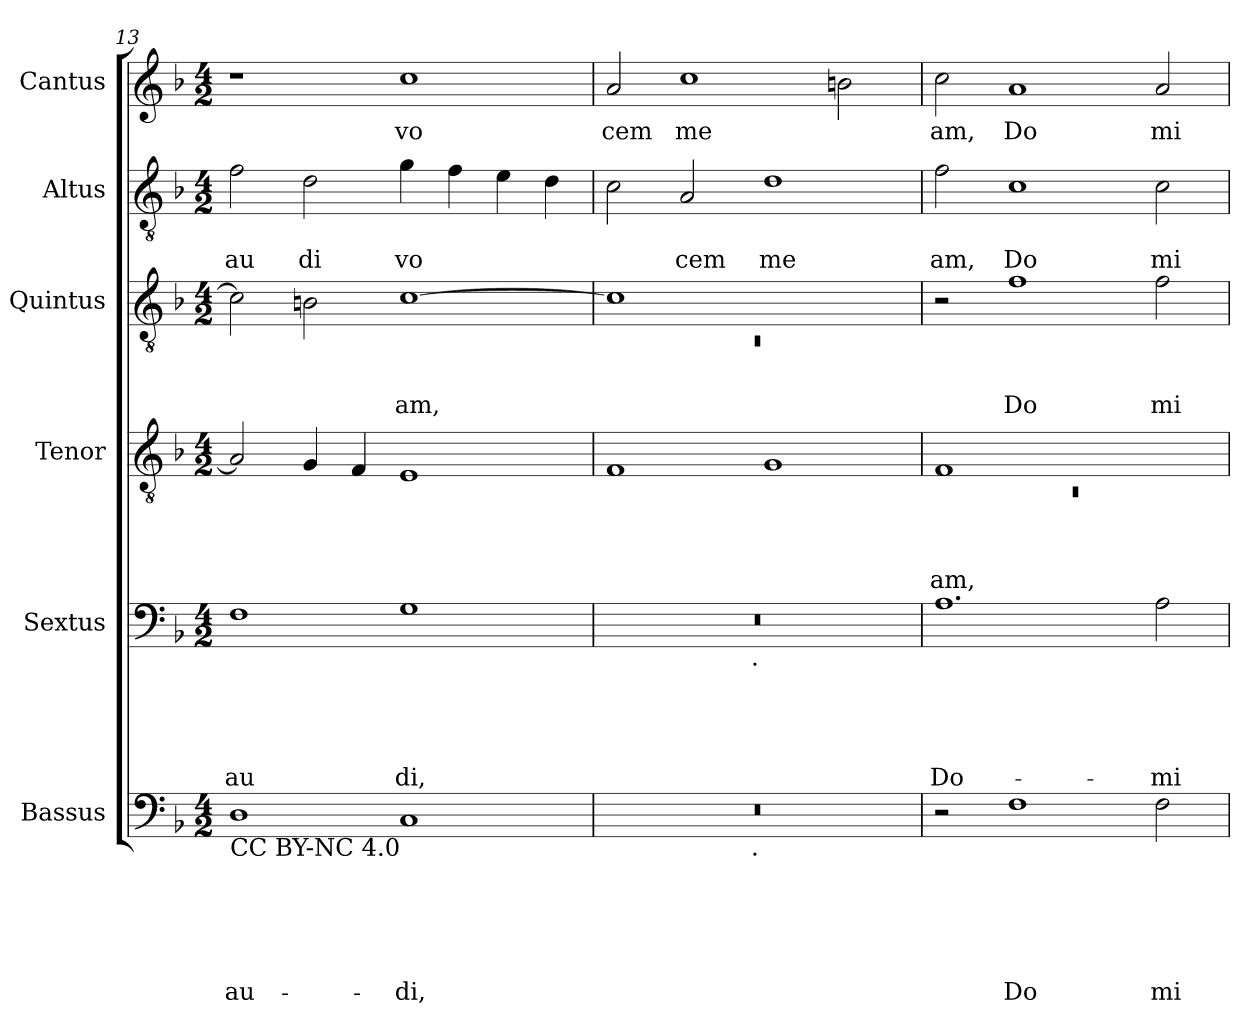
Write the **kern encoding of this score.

**kern	**text	**text	**text	**text	**text	**text	**kern	**text	**text	**text	**text	**text	**kern	**text	**text	**text	**text	**kern	**text	**text	**text	**kern	**text	**text	**kern	**text
*part6	*part6	*part6	*part6	*part6	*part6	*part6	*part5	*part5	*part5	*part5	*part5	*part5	*part4	*part4	*part4	*part4	*part4	*part3	*part3	*part3	*part3	*part2	*part2	*part2	*part1	*part1
*staff6	*staff6	*staff6	*staff6	*staff6	*staff6	*staff6	*staff5	*staff5	*staff5	*staff5	*staff5	*staff5	*staff4	*staff4	*staff4	*staff4	*staff4	*staff3	*staff3	*staff3	*staff3	*staff2	*staff2	*staff2	*staff1	*staff1
*I"Bassus	*	*	*	*	*	*	*I"Sextus	*	*	*	*	*	*I"Tenor	*	*	*	*	*I"Quintus	*	*	*	*I"Altus	*	*	*I"Cantus	*
*I'Bassus	*	*	*	*	*	*	*I'Sextus	*	*	*	*	*	*I'Tenor	*	*	*	*	*I'Quintus	*	*	*	*I'Altus	*	*	*I'Cantus	*
*clefF4	*	*	*	*	*	*	*clefF4	*	*	*	*	*	*clefGv2	*	*	*	*	*clefGv2	*	*	*	*clefGv2	*	*	*clefG2	*
*k[b-]	*	*	*	*	*	*	*k[b-]	*	*	*	*	*	*k[b-]	*	*	*	*	*k[b-]	*	*	*	*k[b-]	*	*	*k[b-]	*
*F:	*	*	*	*	*	*	*F:	*	*	*	*	*	*F:	*	*	*	*	*F:	*	*	*	*F:	*	*	*F:	*
*M4/2	*	*	*	*	*	*	*M4/2	*	*	*	*	*	*M4/2	*	*	*	*	*M4/2	*	*	*	*M4/2	*	*	*M4/2	*
=13	=13	=13	=13	=13	=13	=13	=13	=13	=13	=13	=13	=13	=13	=13	=13	=13	=13	=13	=13	=13	=13	=13	=13	=13	=13	=13
!LO:TX:b:t=CC BY-NC 4.0	!	!	!	!	!	!	!	!	!	!	!	!	!	!	!	!	!	!	!	!	!	!	!	!	!	!
!	!	!	!	!	!	!LO:LY:b	!	!	!	!	!	!LO:LY:b	!	!	!	!	!	!	!	!	!	!	!	!LO:LY:b	!	!
1D	.	.	.	.	.	-au-	1F	.	.	.	.	au	2A/]	.	.	.	.	2c\]	.	.	.	2f\	.	au	1r	.
!	!	!	!	!	!	!	!	!	!	!	!	!	!	!	!	!	!	!	!	!	!	!	!	!LO:LY:b	!	!
.	.	.	.	.	.	.	.	.	.	.	.	.	4G/	.	.	.	.	2Bn\	.	.	.	2d\	.	di	.	.
.	.	.	.	.	.	.	.	.	.	.	.	.	4F/	.	.	.	.	.	.	.	.	.	.	.	.	.
!	!	!	!	!	!	!LO:LY:b	!	!	!	!	!	!LO:LY:b	!	!	!	!	!	!	!	!	!LO:LY:b	!	!	!LO:LY:b	!	!LO:LY:b
1C	.	.	.	.	.	-di,	1G	.	.	.	.	di,	1E	.	.	.	.	[>1c	.	.	am,	4g\	.	vo	1cc	vo
.	.	.	.	.	.	.	.	.	.	.	.	.	.	.	.	.	.	.	.	.	.	4f\	.	.	.	.
.	.	.	.	.	.	.	.	.	.	.	.	.	.	.	.	.	.	.	.	.	.	4e\	.	.	.	.
.	.	.	.	.	.	.	.	.	.	.	.	.	.	.	.	.	.	.	.	.	.	4d\	.	.	.	.
=14	=14	=14	=14	=14	=14	=14	=14	=14	=14	=14	=14	=14	=14	=14	=14	=14	=14	=14	=14	=14	=14	=14	=14	=14	=14	=14
*	*	*	*	*	*	*	*	*	*	*	*	*	*	*	*	*	*	*^	*	*	*	*	*	*	*	*
!	!	!	!	!	!	!	!	!	!	!	!	!	!	!	!	!	!	!	!LO:N:vis=1	!	!	!	!	!	!	!	!LO:LY:b
*^	*	*	*	*	*	*	*^	*	*	*	*	*	*	*	*	*	*	*	*	*	*	*	*	*	*	*	*
0r	2ryy	.	.	.	.	.	.	0r	2ryy	.	.	.	.	.	1F	.	.	.	.	1c]	0rC	.	.	.	2c\	.	.	2a/	cem
!	!	!	!	!	!	!	!	!	!	!	!	!	!	!	!	!	!	!	!	!	!	!	!	!	!	!	!LO:LY:b	!	!LO:LY:b
.	4...ryy	.	.	.	.	.	.	.	4...ryy	.	.	.	.	.	.	.	.	.	.	.	.	.	.	.	2A/	.	cem	1cc	me
!	!	!	!	!	!	!	!	!	!LO:TX:b:t=.	!	!	!	!	!	!	!	!	!	!	!	!	!	!	!	!	!	!	!	!
!	!LO:TX:b:t=.	!	!	!	!	!	!	!	!	!	!	!	!	!	!	!	!	!	!	!	!	!	!	!	!	!	!	!	!
.	1ryy	.	.	.	.	.	.	.	1ryy	.	.	.	.	.	.	.	.	.	.	.	.	.	.	.	.	.	.	.	.
!	!	!	!	!	!	!	!	!	!	!	!	!	!	!	!	!	!	!	!	!	!	!	!	!	!	!	!LO:LY:b	!	!
.	.	.	.	.	.	.	.	.	.	.	.	.	.	.	1G	.	.	.	.	1ryy	.	.	.	.	1d	.	me	.	.
.	.	.	.	.	.	.	.	.	.	.	.	.	.	.	.	.	.	.	.	.	.	.	.	.	.	.	.	2bn\	.
.	32ryy	.	.	.	.	.	.	.	32ryy	.	.	.	.	.	.	.	.	.	.	.	.	.	.	.	.	.	.	.	.
!!LO:PB:g=z
=15	=15	=15	=15	=15	=15	=15	=15	=15	=15	=15	=15	=15	=15	=15	=15	=15	=15	=15	=15	=15	=15	=15	=15	=15	=15	=15	=15	=15	=15
*	*	*	*	*	*	*	*	*	*	*	*	*	*	*	*^	*	*	*	*	*	*	*	*	*	*	*	*	*	*
!	!	!	!	!	!	!	!	!	!	!	!	!	!	!LO:LY:b	!	!LO:N:vis=1	!	!	!	!LO:LY:b	!	!	!	!	!	!	!	!LO:LY:b	!	!LO:LY:b
*v	*v	*	*	*	*	*	*	*	*	*	*	*	*	*	*	*	*	*	*	*	*v	*v	*	*	*	*	*	*	*	*
*	*	*	*	*	*	*	*v	*v	*	*	*	*	*	*	*	*	*	*	*	*	*	*	*	*	*	*	*	*
2r	.	.	.	.	.	.	1.A	.	.	.	.	Do-	1F	0rC	.	.	.	-am,	2r	.	.	.	2f\	.	am,	2cc\	am,
!	!	!	!	!	!	!LO:LY:b	!	!	!	!	!	!	!	!	!	!	!	!	!	!	!	!LO:LY:b	!	!	!LO:LY:b	!	!LO:LY:b
1F	.	.	.	.	.	Do	.	.	.	.	.	.	.	.	.	.	.	.	1f	.	.	Do	1c	.	Do	1a	Do
.	.	.	.	.	.	.	.	.	.	.	.	.	1ryy	.	.	.	.	.	.	.	.	.	.	.	.	.	.
!	!	!	!	!	!	!LO:LY:b	!	!	!	!	!	!LO:LY:b	!	!	!	!	!	!	!	!	!	!LO:LY:b	!	!	!LO:LY:b	!	!LO:LY:b
2F\	.	.	.	.	.	mi	2A\	.	.	.	.	-mi-	.	.	.	.	.	.	2f\	.	.	mi	2c\	.	mi	2a/	mi
*	*	*	*	*	*	*	*	*	*	*	*	*	*v	*v	*	*	*	*	*	*	*	*	*	*	*	*	*
=	=	=	=	=	=	=	=	=	=	=	=	=	=	=	=	=	=	=	=	=	=	=	=	=	=	=
*-	*-	*-	*-	*-	*-	*-	*-	*-	*-	*-	*-	*-	*-	*-	*-	*-	*-	*-	*-	*-	*-	*-	*-	*-	*-	*-
